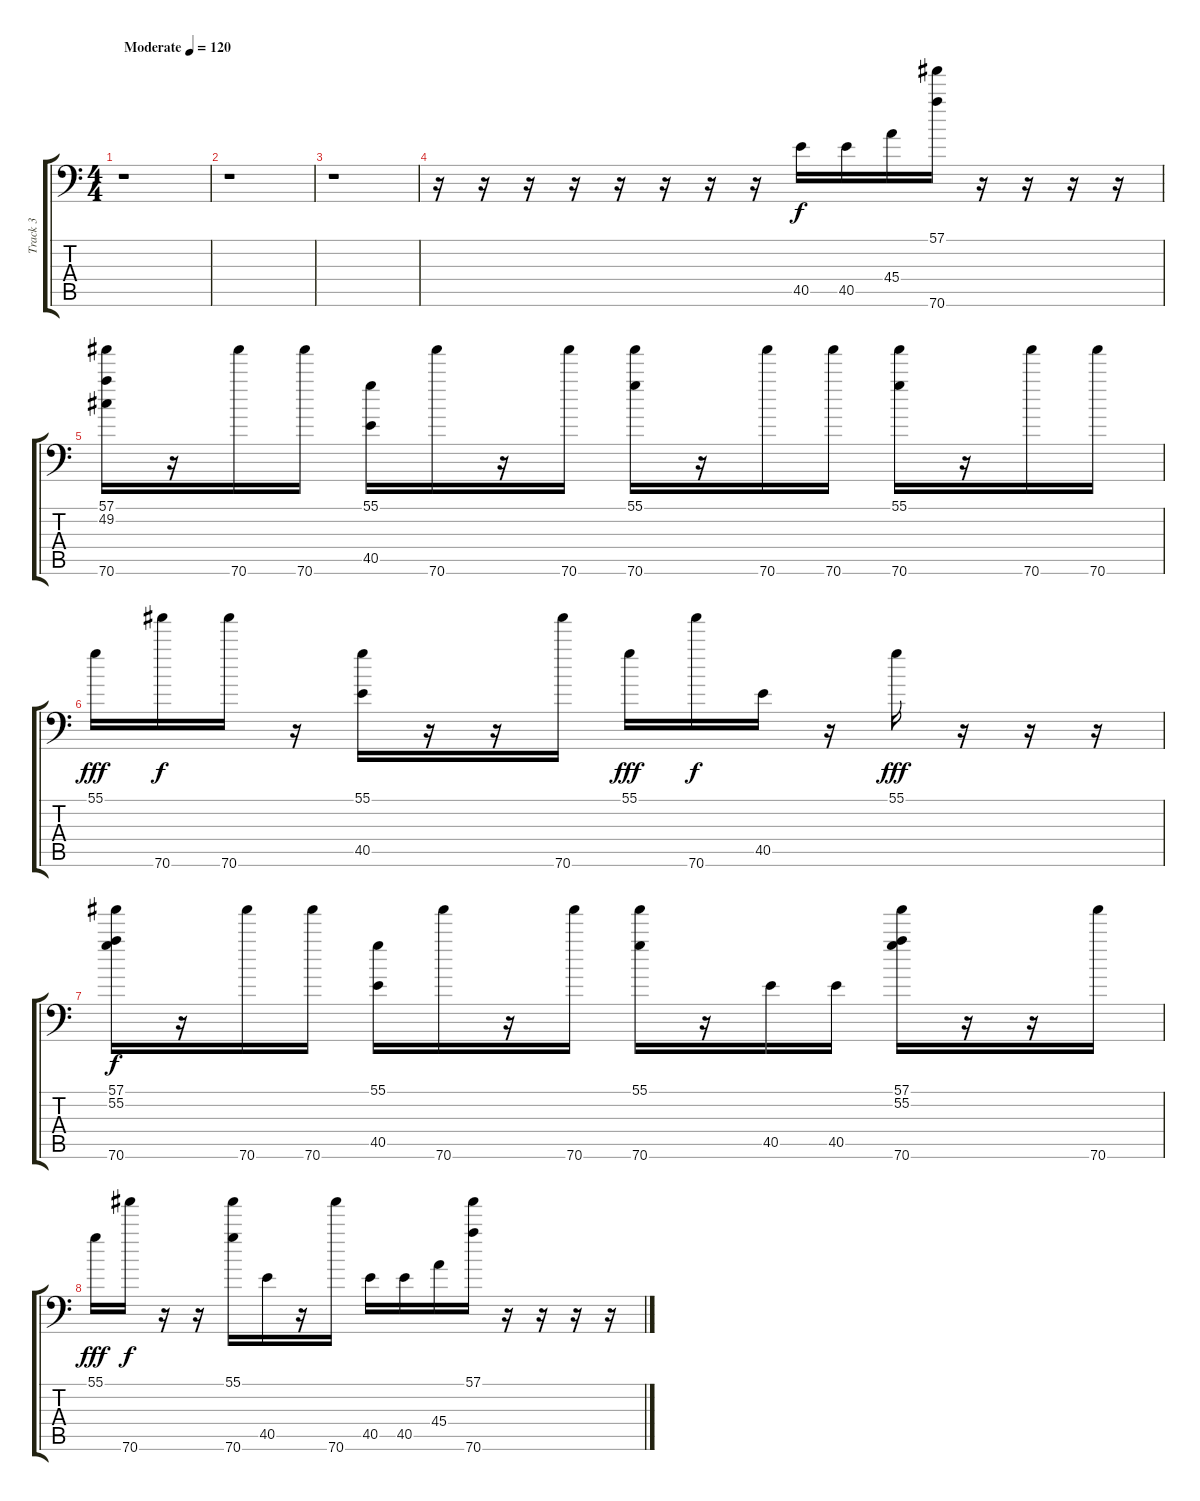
\track ("Track 3" "Track 3") {instrument acousticgrandpiano}
\staff {score tabs}
\tuning (C-1 C-1 C-1 C-1 C-1 C-1) {hide}
\ts (4 4)
\tempo (120 "Moderate")
\clef f4
\ks c
r.1{dy f instrument acousticgrandpiano} |
r.1 |
r.1 |
r.16 r.16 r.16 r.16 r.16 r.16 r.16 r.16 40.5.16 40.5.16 45.4.16 (57.1 70.6).16 r.16 r.16 r.16 r.16 |
(57.1 49.2 70.6).16 r.16 70.6.16 70.6.16 (55.1 40.5).16 70.6.16 r.16 70.6.16 (55.1 70.6).16 r.16 70.6.16 70.6.16 (55.1 70.6).16 r.16 70.6.16 70.6.16 |
55.1.16{dy fff} 70.6.16{dy f} 70.6.16 r.16 (55.1 40.5).16 r.16 r.16 70.6.16 55.1.16{dy fff} 70.6.16{dy f} 40.5.16 r.16 55.1.16{dy fff} r.16 r.16 r.16 |
(57.1 55.2 70.6).16{dy f} r.16 70.6.16 70.6.16 (55.1 40.5).16 70.6.16 r.16 70.6.16 (55.1 70.6).16 r.16 40.5.16 40.5.16 (57.1 55.2 70.6).16 r.16 r.16 70.6.16 |
55.1.16{dy fff} 70.6.16{dy f} r.16 r.16 (55.1 70.6).16 40.5.16 r.16 70.6.16 40.5.16 40.5.16 45.4.16 (57.1 70.6).16 r.16 r.16 r.16 r.16
